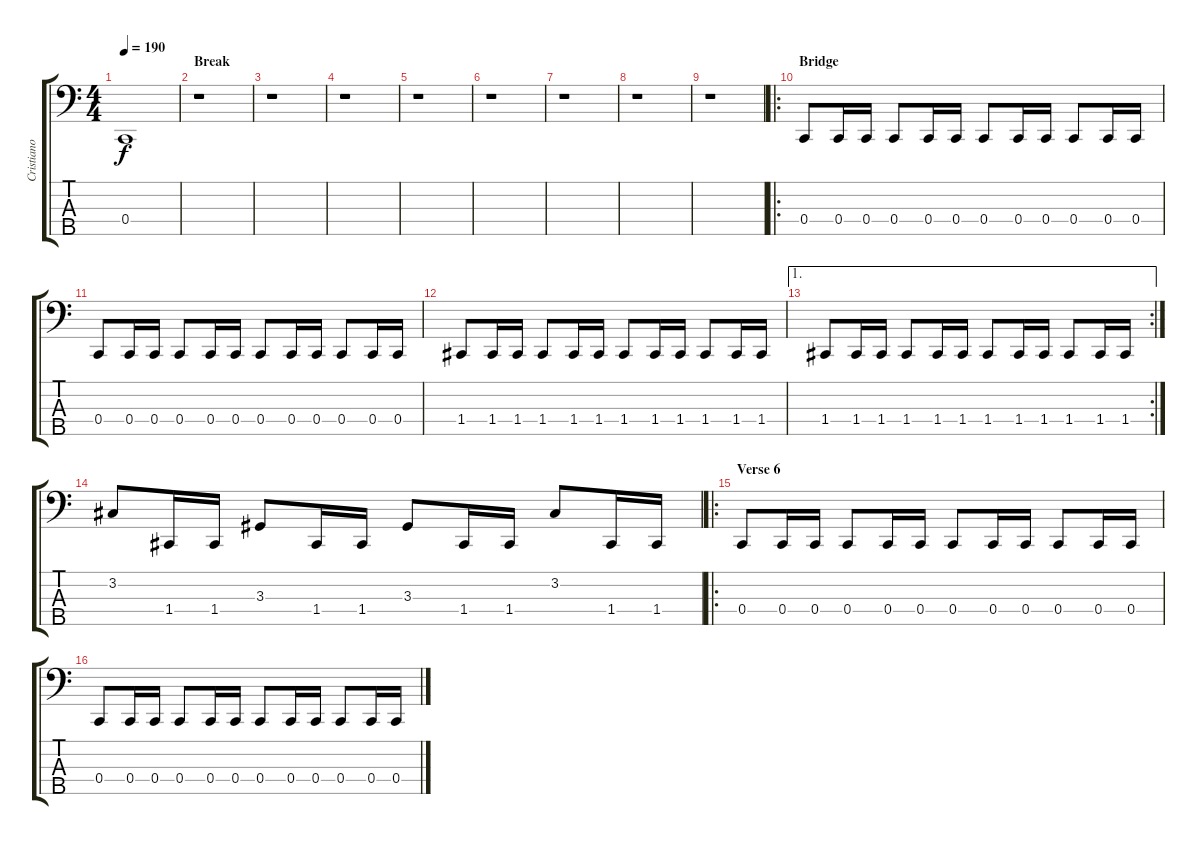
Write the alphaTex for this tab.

\track ("Cristiano" "Cristiano") {instrument electricbasspick}
\staff {score tabs}
\tuning (Eb2 Bb1 F1 C1 G0) {hide}
\ts (4 4)
\tempo 190
\clef f4
\ks c
0.4{t}.1{dy f} |
\section ("" "Break")
r.1 |
r.1 |
r.1 |
r.1 |
r.1 |
r.1 |
r.1 |
r.1 |
\ro
\section ("" "Bridge")
0.4.8 0.4.16 0.4.16 0.4.8 0.4.16 0.4.16 0.4.8 0.4.16 0.4.16 0.4.8 0.4.16 0.4.16 |
0.4.8 0.4.16 0.4.16 0.4.8 0.4.16 0.4.16 0.4.8 0.4.16 0.4.16 0.4.8 0.4.16 0.4.16 |
1.4.8 1.4.16 1.4.16 1.4.8 1.4.16 1.4.16 1.4.8 1.4.16 1.4.16 1.4.8 1.4.16 1.4.16 |
\ae 1
\rc 2
1.4.8 1.4.16 1.4.16 1.4.8 1.4.16 1.4.16 1.4.8 1.4.16 1.4.16 1.4.8 1.4.16 1.4.16 |
3.2.8 1.4.16 1.4.16 3.3.8 1.4.16 1.4.16 3.3.8 1.4.16 1.4.16 3.2.8 1.4.16 1.4.16 |
\ro
\section ("" "Verse 6")
0.4.8 0.4.16 0.4.16 0.4.8 0.4.16 0.4.16 0.4.8 0.4.16 0.4.16 0.4.8 0.4.16 0.4.16 |
0.4.8 0.4.16 0.4.16 0.4.8 0.4.16 0.4.16 0.4.8 0.4.16 0.4.16 0.4.8 0.4.16 0.4.16
